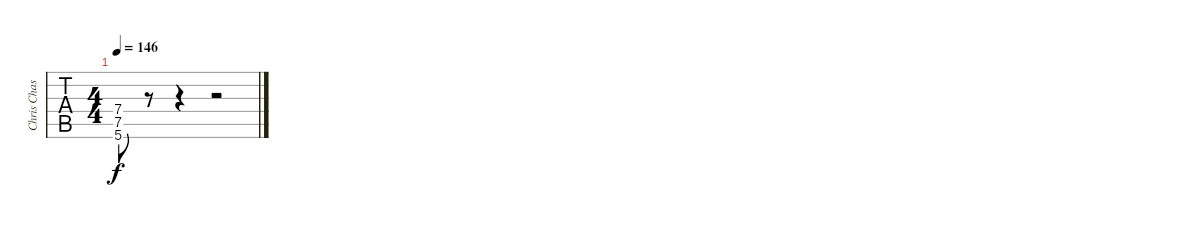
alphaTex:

\track ("Chris Chasse - Guitar One" "Chris Chas") {instrument distortionguitar}
\staff {tabs}
\tuning (Eb4 Bb3 Gb3 Db3 Ab2 Eb2) {hide}
\ts (4 4)
\tempo 146
\clef g2
\ks c
(7.4 7.5 5.6).8{dy f} r.8 r.4 r.2
